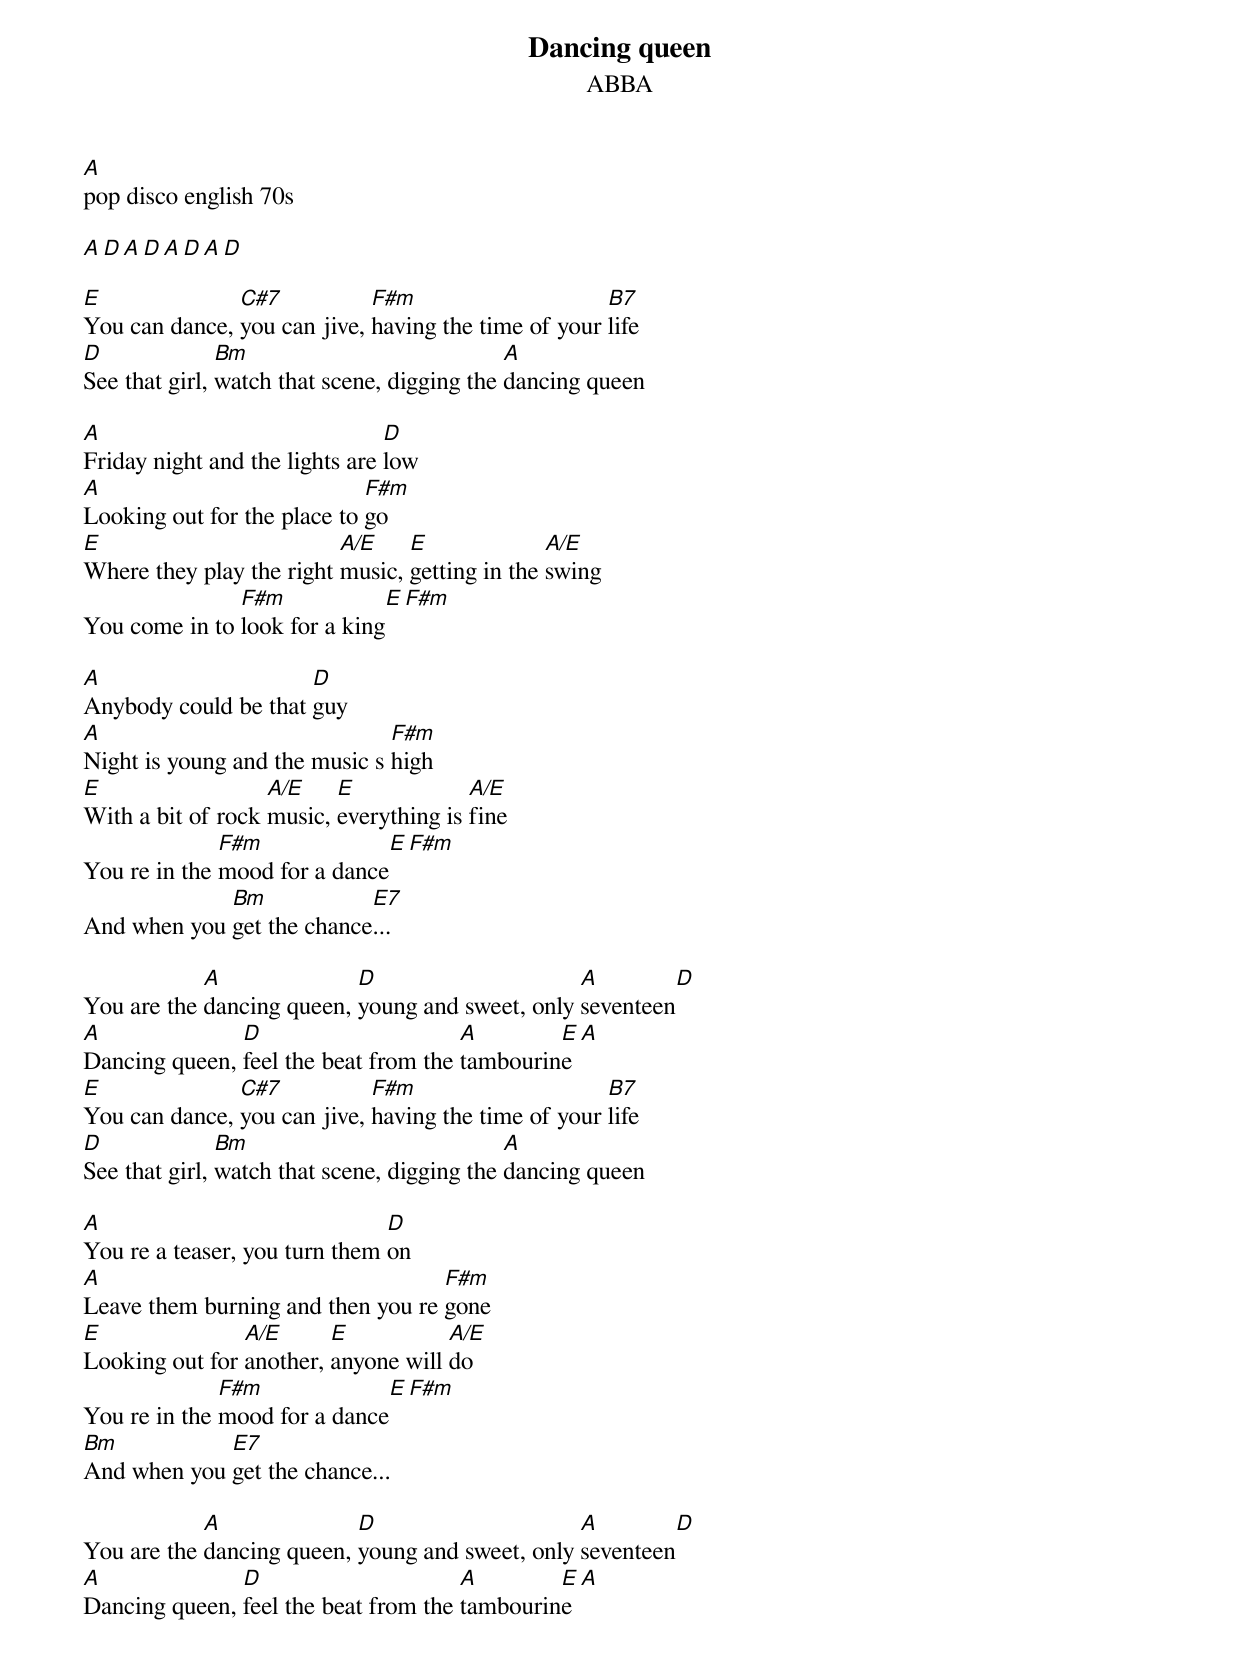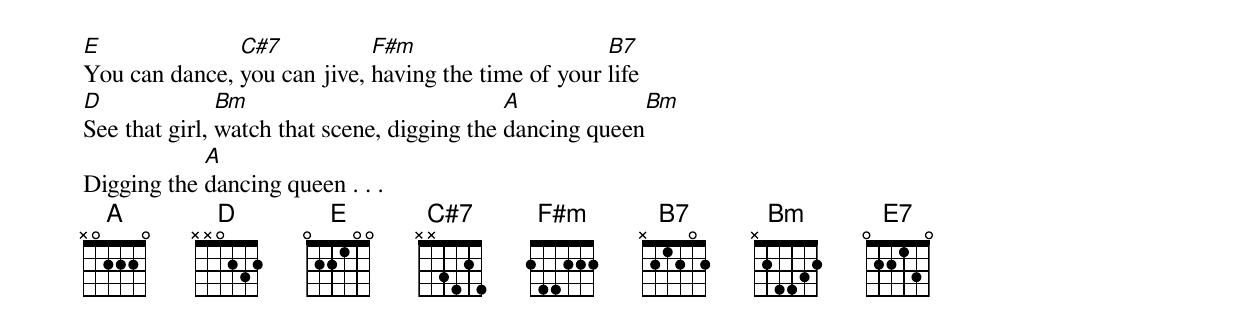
Dancing queen
ABBA
A
pop disco english 70s

A   D  A    D    A   D    A    D

E              C#7           F#m                     B7
You can dance, you can jive, having the time of your life
D              Bm                            A
See that girl, watch that scene, digging the dancing queen

A                               D
Friday night and the lights are low
A                            F#m
Looking out for the place to go
E                         A/E    E              A/E
Where they play the right music, getting in the swing
               F#m            E F#m
You come in to look for a king

A                     D
Anybody could be that guy
A                              F#m
Night is young and the music s high
E                  A/E    E             A/E
With a bit of rock music, everything is fine
              F#m             E F#m
You re in the mood for a dance
             Bm            E7
And when you get the chance...

            A              D                     A        D
You are the dancing queen, young and sweet, only seventeen
A              D                      A        E A
Dancing queen, feel the beat from the tambourine
E              C#7           F#m                     B7
You can dance, you can jive, having the time of your life
D              Bm                            A
See that girl, watch that scene, digging the dancing queen

A                              D
You re a teaser, you turn them on
A                                  F#m
Leave them burning and then you re gone
E               A/E      E           A/E
Looking out for another, anyone will do
              F#m             E F#m
You re in the mood for a dance
Bm           E7
And when you get the chance...

            A              D                     A        D
You are the dancing queen, young and sweet, only seventeen
A              D                      A        E A
Dancing queen, feel the beat from the tambourine
E              C#7           F#m                     B7
You can dance, you can jive, having the time of your life
D              Bm                            A            Bm
See that girl, watch that scene, digging the dancing queen
            A
Digging the dancing queen . . .
